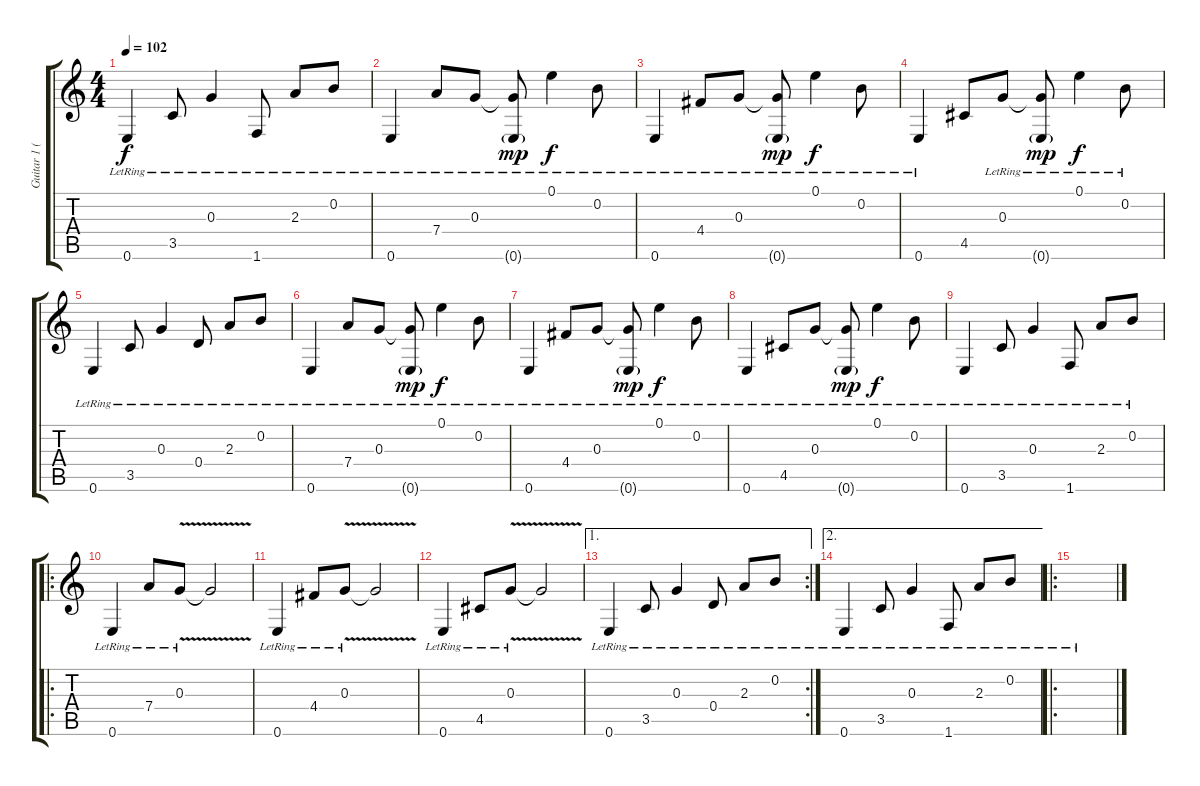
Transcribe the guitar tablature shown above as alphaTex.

\track ("Guitar 1 (Clean)" "Guitar 1 (") {instrument electricguitarclean}
\staff {score tabs}
\tuning (E4 B3 G3 D3 A2 E2) {hide}
\ts (4 4)
\tempo 102
\clef g2
\ks c
0.6{lr}.4{dy f} 3.5{lr}.8 0.3{lr}.4 1.6{lr}.8 2.3{lr}.8 0.2{lr}.8 |
0.6{lr}.4 7.4{lr}.8 0.3{lr}.8 (0.3{t} 0.6{g lr}).8{dy mp} 0.1{lr}.4{dy f} 0.2{lr}.8 |
0.6{lr}.4 4.4{lr}.8 0.3{lr}.8 (0.3{t} 0.6{g lr}).8{dy mp} 0.1{lr}.4{dy f} 0.2{lr}.8 |
0.6{lr}.4 4.5.8 0.3{lr}.8 (0.3{t} 0.6{g lr}).8{dy mp} 0.1{lr}.4{dy f} 0.2{lr}.8 |
0.6{lr}.4 3.5{lr}.8 0.3{lr}.4 0.4{lr}.8 2.3{lr}.8 0.2{lr}.8 |
0.6{lr}.4 7.4{lr}.8 0.3{lr}.8 (0.3{t} 0.6{g lr}).8{dy mp} 0.1{lr}.4{dy f} 0.2{lr}.8 |
0.6{lr}.4 4.4{lr}.8 0.3{lr}.8 (0.3{t} 0.6{g lr}).8{dy mp} 0.1{lr}.4{dy f} 0.2{lr}.8 |
0.6{lr}.4 4.5{lr}.8 0.3{lr}.8 (0.3{t} 0.6{g lr}).8{dy mp} 0.1{lr}.4{dy f} 0.2{lr}.8 |
0.6{lr}.4 3.5{lr}.8 0.3{lr}.4 1.6{lr}.8 2.3{lr}.8 0.2{lr}.8 |
\ro
0.6{lr}.4 7.4{lr}.8 0.3{v lr}.8 0.3{t}.2 |
0.6{lr}.4 4.4{lr}.8 0.3{v lr}.8 0.3{t}.2 |
0.6{lr}.4 4.5{lr}.8 0.3{v lr}.8 0.3{t}.2 |
\ae 1
\rc 2
0.6{lr}.4 3.5{lr}.8 0.3{lr}.4 0.4{lr}.8 2.3{lr}.8 0.2{lr}.8 |
\ae 2
0.6{lr}.4 3.5{lr}.8 0.3{lr}.4 1.6{lr}.8 2.3{lr}.8 0.2{lr}.8 |
\ro
